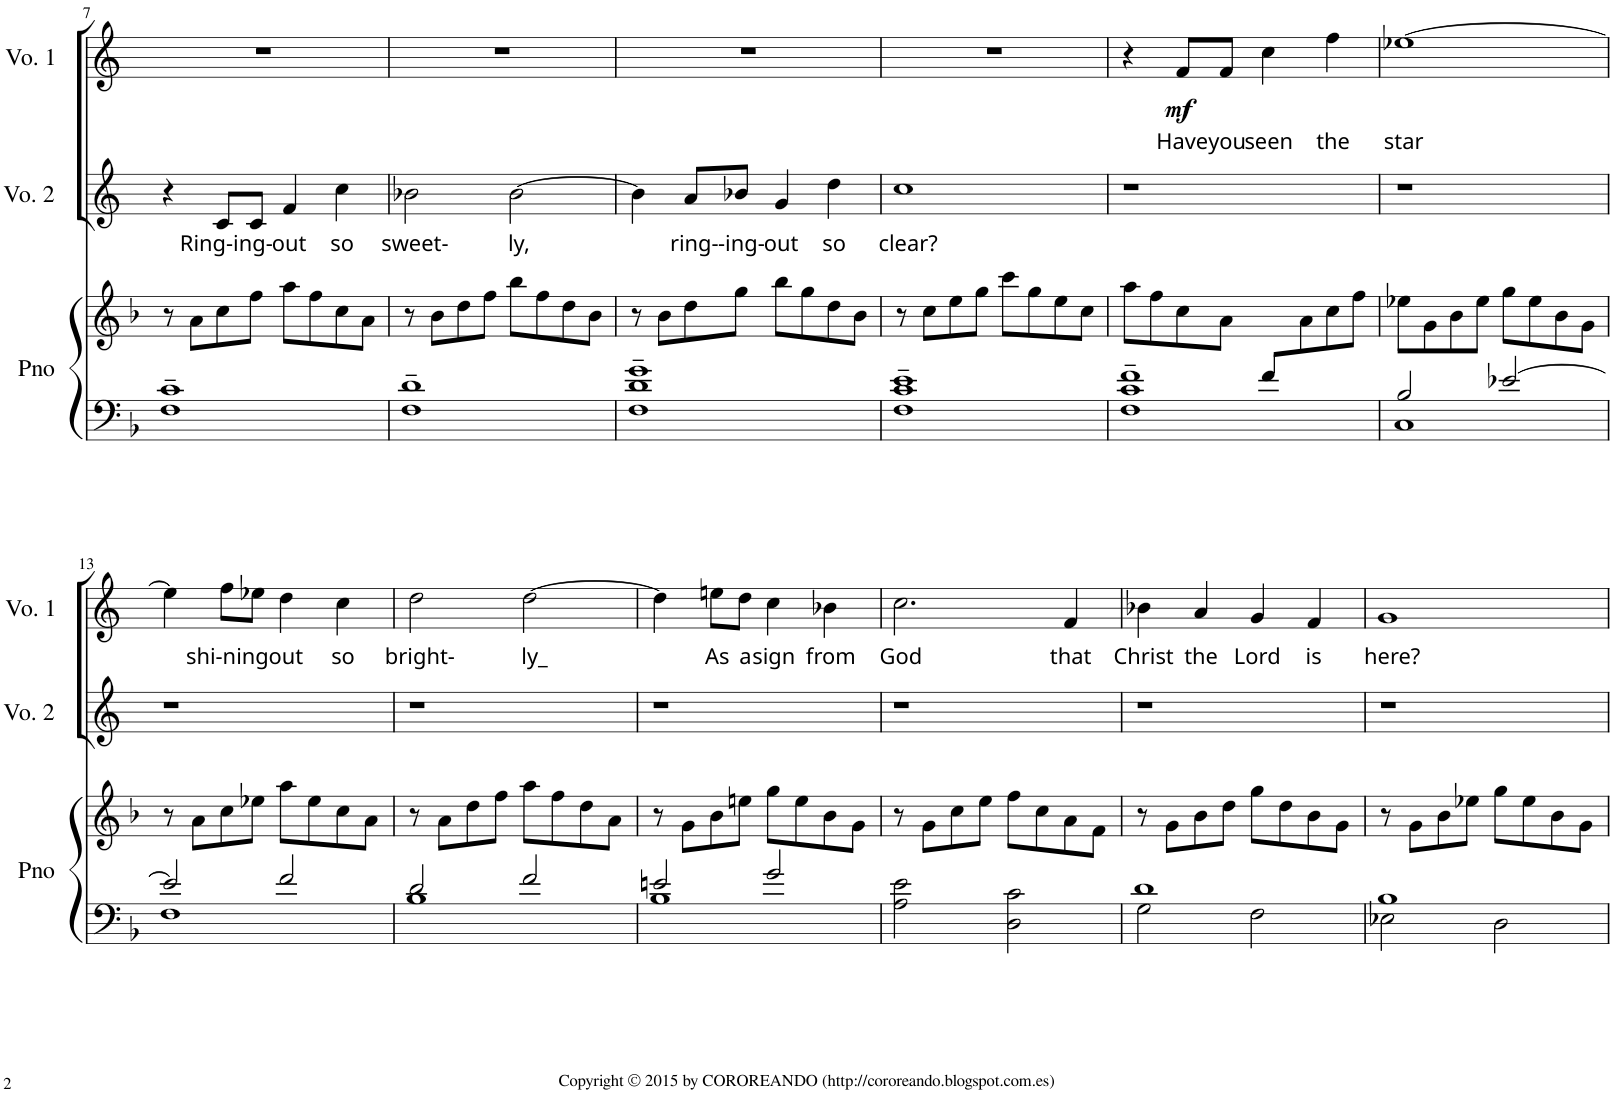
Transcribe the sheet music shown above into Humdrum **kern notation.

**kern	**kern	**kern	**text	**kern	**text	**dynam
*part3	*part3	*part2	*part2	*part1	*part1	*part1
*staff4	*staff3	*staff2	*staff2	*staff1	*staff1	*staff1
*I"Piano or Harp	*	*I"Voz 2	*	*I"Voz 1	*	*
*I'Pno	*	*I'Vo. 2	*	*I'Vo. 1	*	*
!!LO:PB:g=z
*clefF4	*clefG2	*clefG2	*	*clefG2	*	*
*k[b-]	*k[b-]	*k[]	*	*k[]	*	*
*M2/2	*M2/2	*M2/2	*	*M2/2	*	*
*met(c|)	*met(c|)	*met(c|)	*	*met(c|)	*	*
=7	=7	=7	=7	=7	=7	=7
1F~ 1c~	8r	4r	.	1r	.	.
.	8a\L	.	.	.	.	.
!	!	!	!LO:LY:b	!	!	!
.	8cc\	8c/L	Ring-ing-	.	.	.
.	8ff\J	8c/J	.	.	.	.
!	!	!	!LO:LY:b	!	!	!
.	8aa\L	4f/	out	.	.	.
.	8ff\	.	.	.	.	.
!	!	!	!LO:LY:b	!	!	!
.	8cc\	4cc\	so	.	.	.
.	8a\J	.	.	.	.	.
=8	=8	=8	=8	=8	=8	=8
!	!	!	!LO:LY:b	!	!	!
1F~ 1d~	8r	2b-X\	sweet-	1r	.	.
.	8b-\L	.	.	.	.	.
.	8dd\	.	.	.	.	.
.	8ff\J	.	.	.	.	.
!	!	!	!LO:LY:b	!	!	!
.	8bb-\L	[2b-\	ly,	.	.	.
.	8ff\	.	.	.	.	.
.	8dd\	.	.	.	.	.
.	8b-\J	.	.	.	.	.
=9	=9	=9	=9	=9	=9	=9
1F~ 1d~ 1g~	8r	4b-\]	.	1r	.	.
.	8b-\L	.	.	.	.	.
!	!	!	!LO:LY:b	!	!	!
.	8dd\	8a/L	ring-	.	.	.
!	!	!	!LO:LY:b	!	!	!
.	8gg\J	8b-X/J	-ing-	.	.	.
!	!	!	!LO:LY:b	!	!	!
.	8bb-\L	4g/	out	.	.	.
.	8gg\	.	.	.	.	.
!	!	!	!LO:LY:b	!	!	!
.	8dd\	4dd\	so	.	.	.
.	8b-\J	.	.	.	.	.
=10	=10	=10	=10	=10	=10	=10
!	!	!	!LO:LY:b	!	!	!
1F~ 1c~ 1e~	8r	1cc	clear?	1r	.	.
.	8cc\L	.	.	.	.	.
.	8ee\	.	.	.	.	.
.	8gg\J	.	.	.	.	.
.	8ccc\L	.	.	.	.	.
.	8gg\	.	.	.	.	.
.	8ee\	.	.	.	.	.
.	8cc\J	.	.	.	.	.
=11	=11	=11	=11	=11	=11	=11
*^	*	*	*	*	*	*
2ryy	1F~ 1c~ 1f~	8aa\L	1r	.	4r	.	.
.	.	8ff\	.	.	.	.	.
!	!	!	!	!	!	!LO:LY:b	!LO:DY:b
.	.	8cc\	.	.	8f/L	Have	mf
!	!	!	!	!	!	!LO:LY:b	!
.	.	8a\J	.	.	8f/J	you	.
!	!	!	!	!	!	!LO:LY:b	!
8f/L	.	8ryy	.	.	4cc\	seen	.
4.ryy	.	8a\	.	.	.	.	.
!	!	!	!	!	!	!LO:LY:b	!
.	.	8cc\	.	.	4ff\	the	.
.	.	8ff\J	.	.	.	.	.
=12	=12	=12	=12	=12	=12	=12	=12
!	!	!	!	!	!	!LO:LY:b	!
2B-/	1C	8ee-X\L	1r	.	[1ee-X	star	.
.	.	8g\	.	.	.	.	.
.	.	8b-\	.	.	.	.	.
.	.	8ee-\J	.	.	.	.	.
[2e-X/	.	8gg\L	.	.	.	.	.
.	.	8ee-\	.	.	.	.	.
.	.	8b-\	.	.	.	.	.
.	.	8g\J	.	.	.	.	.
!!LO:LB:g=z
=13	=13	=13	=13	=13	=13	=13	=13
2e-/]	1F	8r	1r	.	4ee-\]	.	.
.	.	8a\L	.	.	.	.	.
!	!	!	!	!	!	!LO:LY:b	!
.	.	8cc\	.	.	8ff\L	shi-ning	.
.	.	8ee-X\J	.	.	8ee-X\J	.	.
!	!	!	!	!	!	!LO:LY:b	!
2f/	.	8aa\L	.	.	4dd\	out	.
.	.	8ee-\	.	.	.	.	.
!	!	!	!	!	!	!LO:LY:b	!
.	.	8cc\	.	.	4cc\	so	.
.	.	8a\J	.	.	.	.	.
=14	=14	=14	=14	=14	=14	=14	=14
!	!	!	!	!	!	!LO:LY:b	!
2d/	1B-	8r	1r	.	2dd\	bright-	.
.	.	8a\L	.	.	.	.	.
.	.	8dd\	.	.	.	.	.
.	.	8ff\J	.	.	.	.	.
!	!	!	!	!	!	!LO:LY:b	!
2f/	.	8aa\L	.	.	[2dd\	ly_	.
.	.	8ff\	.	.	.	.	.
.	.	8dd\	.	.	.	.	.
.	.	8a\J	.	.	.	.	.
=15	=15	=15	=15	=15	=15	=15	=15
2en/	1B-	8r	1r	.	4dd\]	.	.
.	.	8g\L	.	.	.	.	.
!	!	!	!	!	!	!LO:LY:b	!
.	.	8b-\	.	.	8een\L	As	.
!	!	!	!	!	!	!LO:LY:b	!
.	.	8een\J	.	.	8dd\J	a	.
!	!	!	!	!	!	!LO:LY:b	!
2g/	.	8gg\L	.	.	4cc\	sign	.
.	.	8ee\	.	.	.	.	.
!	!	!	!	!	!	!LO:LY:b	!
.	.	8b-\	.	.	4b-X\	from	.
.	.	8g\J	.	.	.	.	.
*v	*v	*	*	*	*	*	*
=16	=16	=16	=16	=16	=16	=16
!	!	!	!	!	!LO:LY:b	!
2A\ 2e\	8r	1r	.	2.cc\	God	.
.	8g\L	.	.	.	.	.
.	8cc\	.	.	.	.	.
.	8ee\J	.	.	.	.	.
2D\ 2c\	8ff\L	.	.	.	.	.
.	8cc\	.	.	.	.	.
!	!	!	!	!	!LO:LY:b	!
.	8a\	.	.	4f/	that	.
.	8f\J	.	.	.	.	.
=17	=17	=17	=17	=17	=17	=17
*^	*	*	*	*	*	*
!	!	!	!	!	!	!LO:LY:b	!
1d	2G\	8r	1r	.	4b-X\	Christ	.
.	.	8g\L	.	.	.	.	.
!	!	!	!	!	!	!LO:LY:b	!
.	.	8b-\	.	.	4a/	the	.
.	.	8dd\J	.	.	.	.	.
!	!	!	!	!	!	!LO:LY:b	!
.	2F\	8gg\L	.	.	4g/	Lord	.
.	.	8dd\	.	.	.	.	.
!	!	!	!	!	!	!LO:LY:b	!
.	.	8b-\	.	.	4f/	is	.
.	.	8g\J	.	.	.	.	.
=18	=18	=18	=18	=18	=18	=18	=18
!	!	!	!	!	!	!LO:LY:b	!
1B-	2E-X\	8r	1r	.	1g	here?	.
.	.	8g\L	.	.	.	.	.
.	.	8b-\	.	.	.	.	.
.	.	8ee-X\J	.	.	.	.	.
.	2D\	8gg\L	.	.	.	.	.
.	.	8ee-\	.	.	.	.	.
.	.	8b-\	.	.	.	.	.
.	.	8g\J	.	.	.	.	.
*v	*v	*	*	*	*	*	*
=	=	=	=	=	=	=
*-	*-	*-	*-	*-	*-	*-
